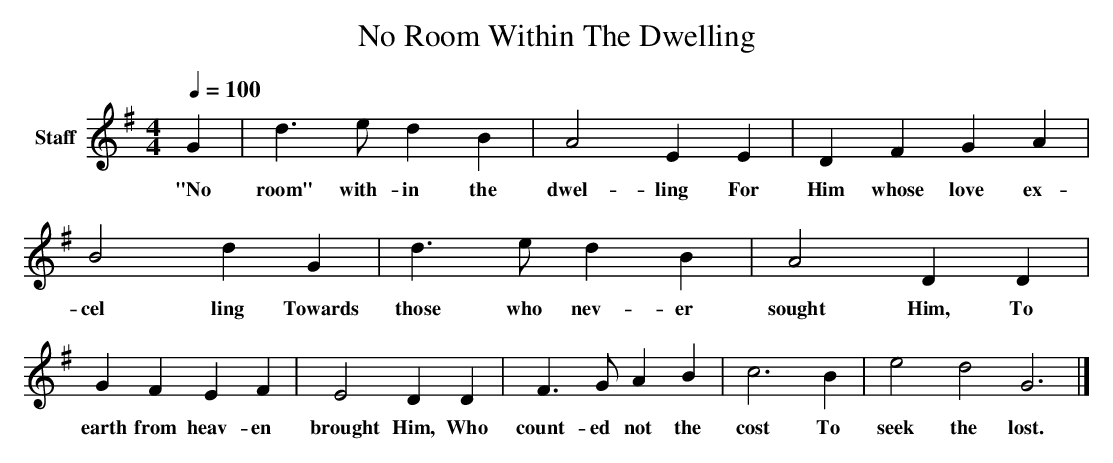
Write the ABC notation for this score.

X:1
T: No Room Within The Dwelling
L: 1/4
M: 4/4
Q: 1/4=100
V: P1 name="Staff"
K: G
[V: P1]  G | d3/ e/ d B | A2 E E | D F G A | B2 d G | d3/ e/ d B | A2 D D | G F E F | E2 D D | F3/ G/ A B | c3 B | e2 d2 G3|]
w: "No room" with- in the dwel- ling For Him whose love ex- cel ling Towards those who nev- er sought Him, To earth from heav- en brought Him, Who count- ed not the cost To seek the lost.
